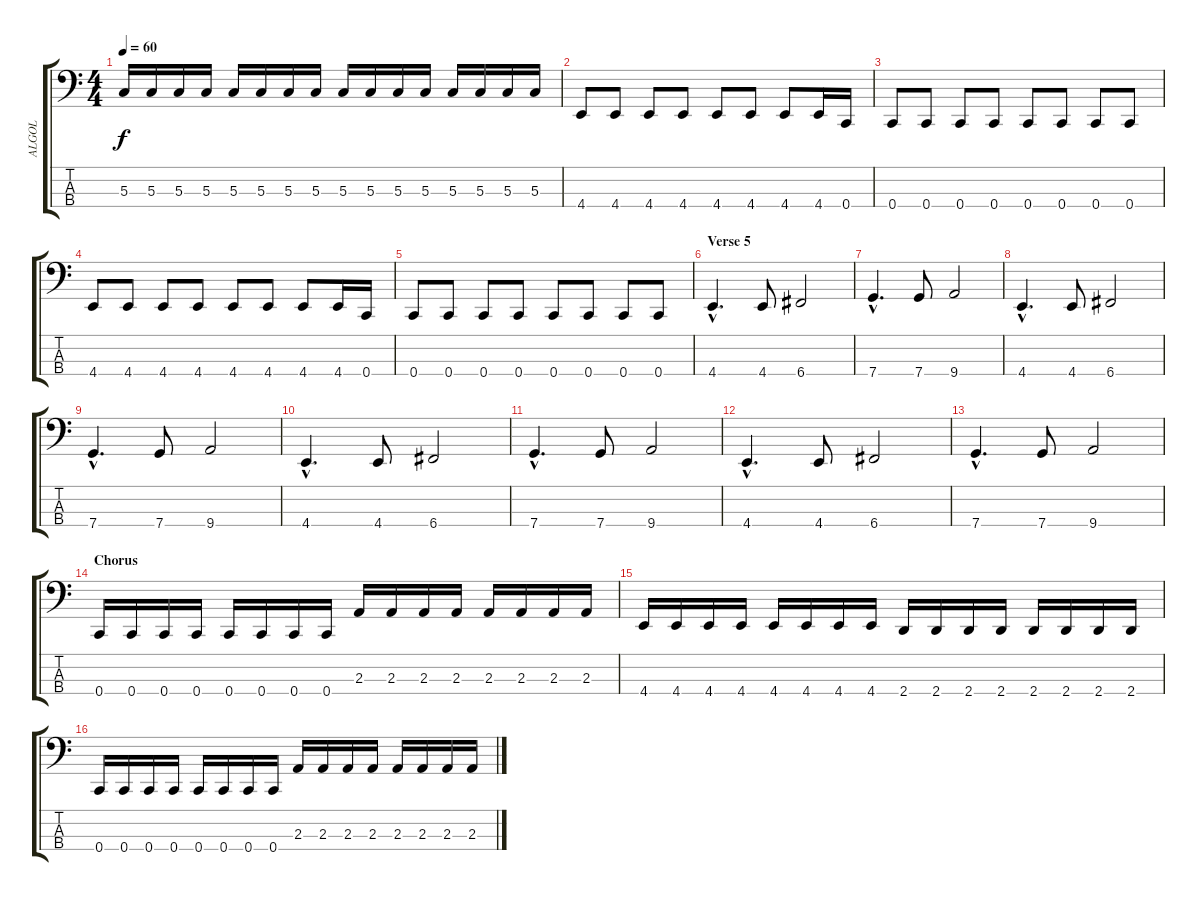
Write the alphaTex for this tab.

\track ("ALGOL" "ALGOL") {instrument electricbasspick}
\staff {score tabs}
\tuning (F2 C2 G1 C1) {hide}
\ts (4 4)
\tempo 60
\clef f4
\ks c
5.3.16{dy f} 5.3.16 5.3.16 5.3.16 5.3.16 5.3.16 5.3.16 5.3.16 5.3.16 5.3.16 5.3.16 5.3.16 5.3.16 5.3.16 5.3.16 5.3.16 |
4.4.8 4.4.8 4.4.8 4.4.8 4.4.8 4.4.8 4.4.8 4.4.16 0.4.16 |
0.4.8 0.4.8 0.4.8 0.4.8 0.4.8 0.4.8 0.4.8 0.4.8 |
4.4.8 4.4.8 4.4.8 4.4.8 4.4.8 4.4.8 4.4.8 4.4.16 0.4.16 |
0.4.8 0.4.8 0.4.8 0.4.8 0.4.8 0.4.8 0.4.8 0.4.8 |
\section ("" "Verse 5")
4.4{hac}.4{d} 4.4.8 6.4.2 |
7.4{hac}.4{d} 7.4.8 9.4.2 |
4.4{hac}.4{d} 4.4.8 6.4.2 |
7.4{hac}.4{d} 7.4.8 9.4.2 |
4.4{hac}.4{d} 4.4.8 6.4.2 |
7.4{hac}.4{d} 7.4.8 9.4.2 |
4.4{hac}.4{d} 4.4.8 6.4.2 |
7.4{hac}.4{d} 7.4.8 9.4.2 |
\section ("" "Chorus ")
0.4.16 0.4.16 0.4.16 0.4.16 0.4.16 0.4.16 0.4.16 0.4.16 2.3.16 2.3.16 2.3.16 2.3.16 2.3.16 2.3.16 2.3.16 2.3.16 |
4.4.16 4.4.16 4.4.16 4.4.16 4.4.16 4.4.16 4.4.16 4.4.16 2.4.16 2.4.16 2.4.16 2.4.16 2.4.16 2.4.16 2.4.16 2.4.16 |
0.4.16 0.4.16 0.4.16 0.4.16 0.4.16 0.4.16 0.4.16 0.4.16 2.3.16 2.3.16 2.3.16 2.3.16 2.3.16 2.3.16 2.3.16 2.3.16
